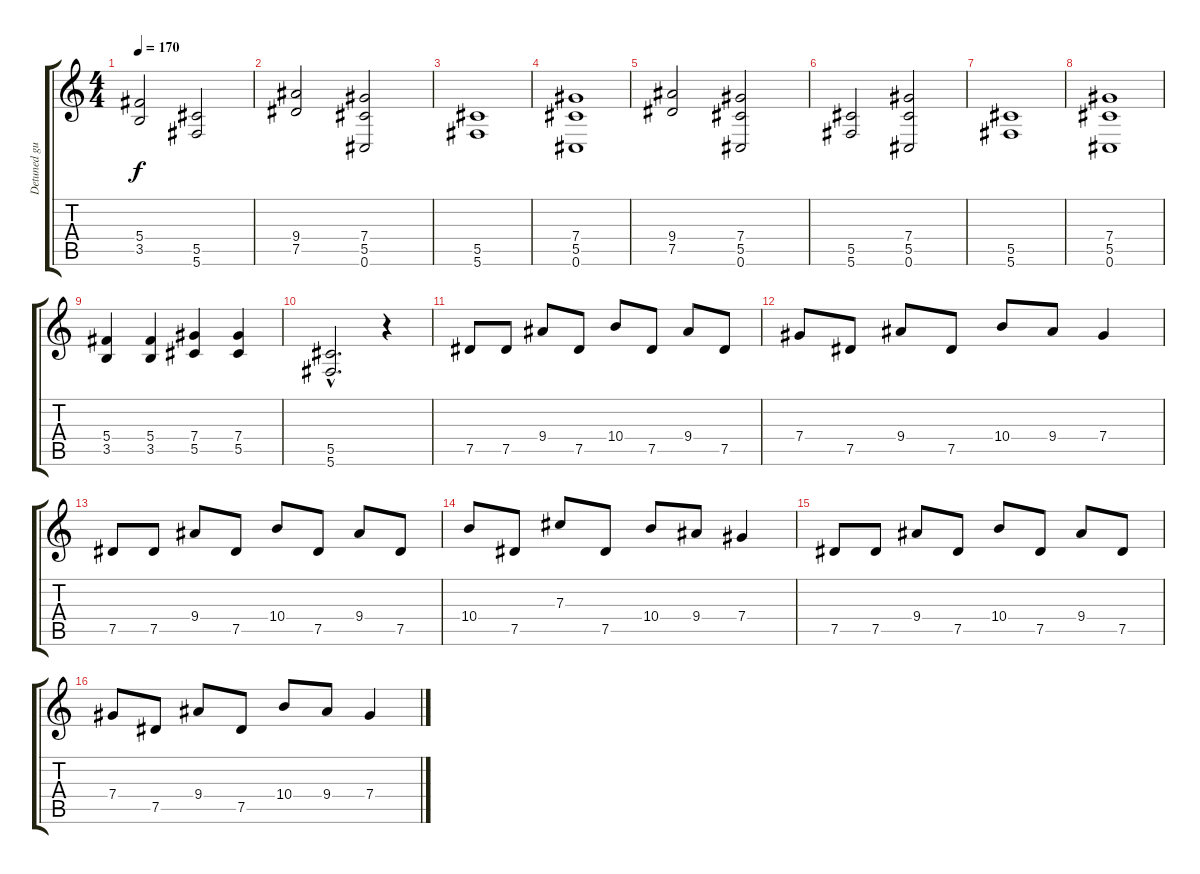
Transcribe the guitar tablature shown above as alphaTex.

\track ("Detuned guitar" "Detuned gu") {instrument distortionguitar}
\staff {score tabs}
\tuning (Eb4 Bb3 Gb3 Db3 Ab2 Db2) {hide}
\ts (4 4)
\tempo 170
\clef g2
\ks c
(5.4 3.5).2{dy f} (5.5 5.6).2 |
(9.4 7.5).2 (7.4 5.5 0.6).2 |
(5.5 5.6).1 |
(7.4 5.5 0.6).1 |
(9.4 7.5).2 (7.4 5.5 0.6).2 |
(5.5 5.6).2 (7.4 5.5 0.6).2 |
(5.5 5.6).1 |
(7.4 5.5 0.6).1 |
(5.4 3.5).4 (5.4 3.5).4 (7.4 5.5).4 (7.4 5.5).4 |
(5.5{hac} 5.6{hac}).2{d} r.4 |
7.5.8 7.5.8 9.4.8 7.5.8 10.4.8 7.5.8 9.4.8 7.5.8 |
7.4.8 7.5.8 9.4.8 7.5.8 10.4.8 9.4.8 7.4.4 |
7.5.8 7.5.8 9.4.8 7.5.8 10.4.8 7.5.8 9.4.8 7.5.8 |
10.4.8 7.5.8 7.3.8 7.5.8 10.4.8 9.4.8 7.4.4 |
7.5.8 7.5.8 9.4.8 7.5.8 10.4.8 7.5.8 9.4.8 7.5.8 |
7.4.8 7.5.8 9.4.8 7.5.8 10.4.8 9.4.8 7.4.4
